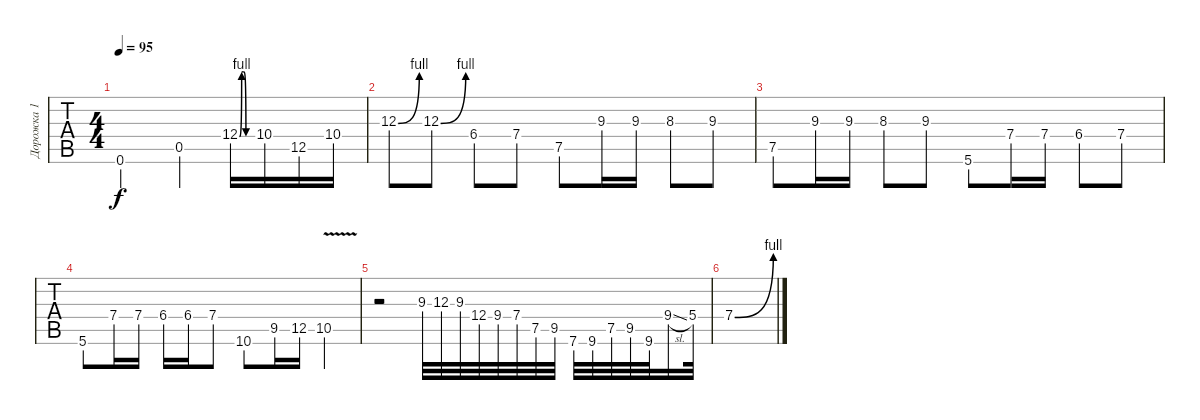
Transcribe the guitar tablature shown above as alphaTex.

\track ("Дорожка 1" "Дорожка 1") {instrument overdrivenguitar}
\staff {tabs}
\tuning (E4 B3 G3 D3 A2 E2) {hide}
\ts (4 4)
\tempo 95
\clef g2
\ks c
0.6.2{dy f} 0.5.4 12.4{be (custom 0 0 10 4 20 4 30 0 60 0)}.16 10.4.16 12.5.16 10.4.16 |
12.3{be (bend 0 0 60 4)}.8 12.3{be (bend 0 0 60 4)}.8 6.4.8 7.4.8 7.5.8 9.3.16 9.3.16 8.3.8 9.3.8 |
7.5.8 9.3.16 9.3.16 8.3.8 9.3.8 5.6.8 7.4.16 7.4.16 6.4.8 7.4.8 |
5.6.8 7.4.16 7.4.16 6.4.16 6.4.16 7.4.8 10.6.8 9.5.16 12.5.16 10.5{v}.4 |
r.2 9.3.32 12.3.32 9.3.32 12.4.32 9.4.32 7.4.32 7.5.32 9.5.32 7.6.32 9.6.32 7.5.32 9.5.32 9.6.32 9.4{sl}.16 5.4.32 |
7.4{be (bend 0 0 60 4)}.1
